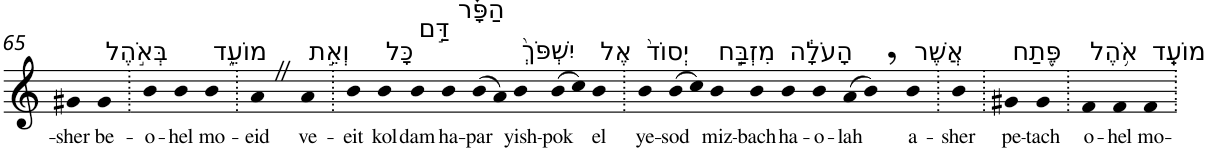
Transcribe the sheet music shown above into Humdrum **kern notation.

**kern	**text
*part1	*part1
*staff1	*staff1
*I"Piano	*
*I'Pno	*
!!LO:PB:g=z
*clefG2	*
*k[]	*
=65	=65
!	!LO:LY:b
4g#X	-sher
!LO:TX:a:t=בְּאֹ֣הֶל	!
!	!LO:LY:b
4g#	be-
=66.	=66.
!	!LO:LY:b
4b	-o-
!	!LO:LY:b
4b	-hel
!LO:TX:a:t=מוֹעֵ֑ד	!
!	!LO:LY:b
4b	mo-
=67.	=67.
!	!LO:LY:b
4aZ	-eid
!LO:TX:a:t=וְאֵ֣ת	!
!	!LO:LY:b
4a	ve-
=68.	=68.
!	!LO:LY:b
4b	-eit
!LO:TX:a:t=כָּל	!
!	!LO:LY:b
4b	kol
!LO:TX:a:t=דַּ֣ם	!
!	!LO:LY:b
4b	dam
!LO:TX:a:t=הַפָּ֗ר	!
!	!LO:LY:b
4b	ha-
!	!LO:LY:b
(>8b	-par
8a)	.
!LO:TX:a:t=יִשְׁפֹּךְ֙	!
!	!LO:LY:b
4b	yish-
!	!LO:LY:b
(>8b	-pok
8cc)	.
!LO:TX:a:t=אֶל	!
!	!LO:LY:b
4b	el
=69.	=69.
!LO:TX:a:t=יְסוֹד֙	!
!	!LO:LY:b
4b	ye-
!	!LO:LY:b
(>8b	-sod
8cc)	.
!LO:TX:a:t=מִזְבַּ֣ח	!
!	!LO:LY:b
4b	miz-
!	!LO:LY:b
4b	-bach
!LO:TX:a:t=הָעֹלָ֔ה	!
!	!LO:LY:b
4b	ha-
!	!LO:LY:b
4b	-o-
!	!LO:LY:b
(>8a	-lah
8b,)	.
!LO:TX:a:t=אֲשֶׁר	!
!	!LO:LY:b
4b	a-
=70.	=70.
!	!LO:LY:b
4b	-sher
=71.	=71.
!LO:TX:a:t=פֶּ֖תַח	!
!	!LO:LY:b
4g#X	pe-
!	!LO:LY:b
4g#	-tach
=72.	=72.
!LO:TX:a:t=אֹ֥הֶל	!
!	!LO:LY:b
4f	o-
!	!LO:LY:b
4f	-hel
!LO:TX:a:t=מוֹעֵֽד	!
!	!LO:LY:b
4f	mo-
=.	=.
*-	*-
